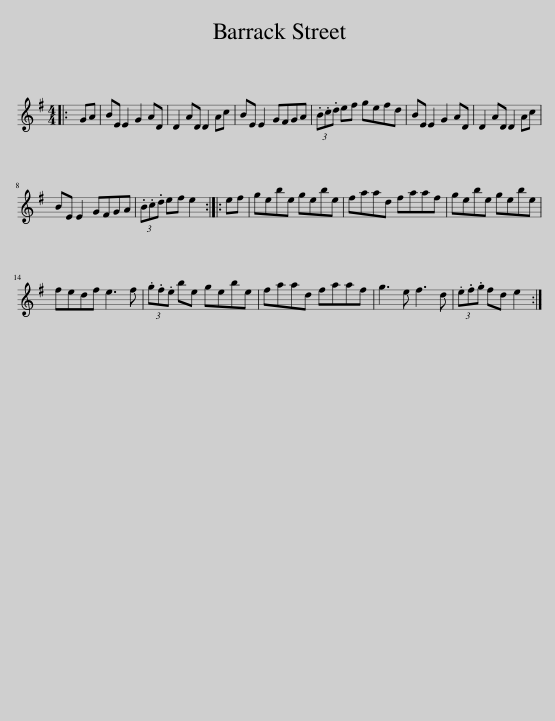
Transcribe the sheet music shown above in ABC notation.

X:1
L:1/8
M:4/4
I:linebreak $
K:G
V:1 treble
V:1
|: GA | BE E2 G2 AD | D2 AD D2 Ac | BE E2 GFGA | (3.B.c.d ef gefd | %5
 BE E2 G2 AD | D2 AD D2 Ac |$ BE E2 GFGA | (3.B.c.d ef e2 :: ef | %10
 gebe gebe | faad faaf | gebe gebe |$ fedf e3 f | (3.g.f.e be gebe | %15
 faad faaf | g3 e f3 d | (3.e.f.g fd e2 :| %18
